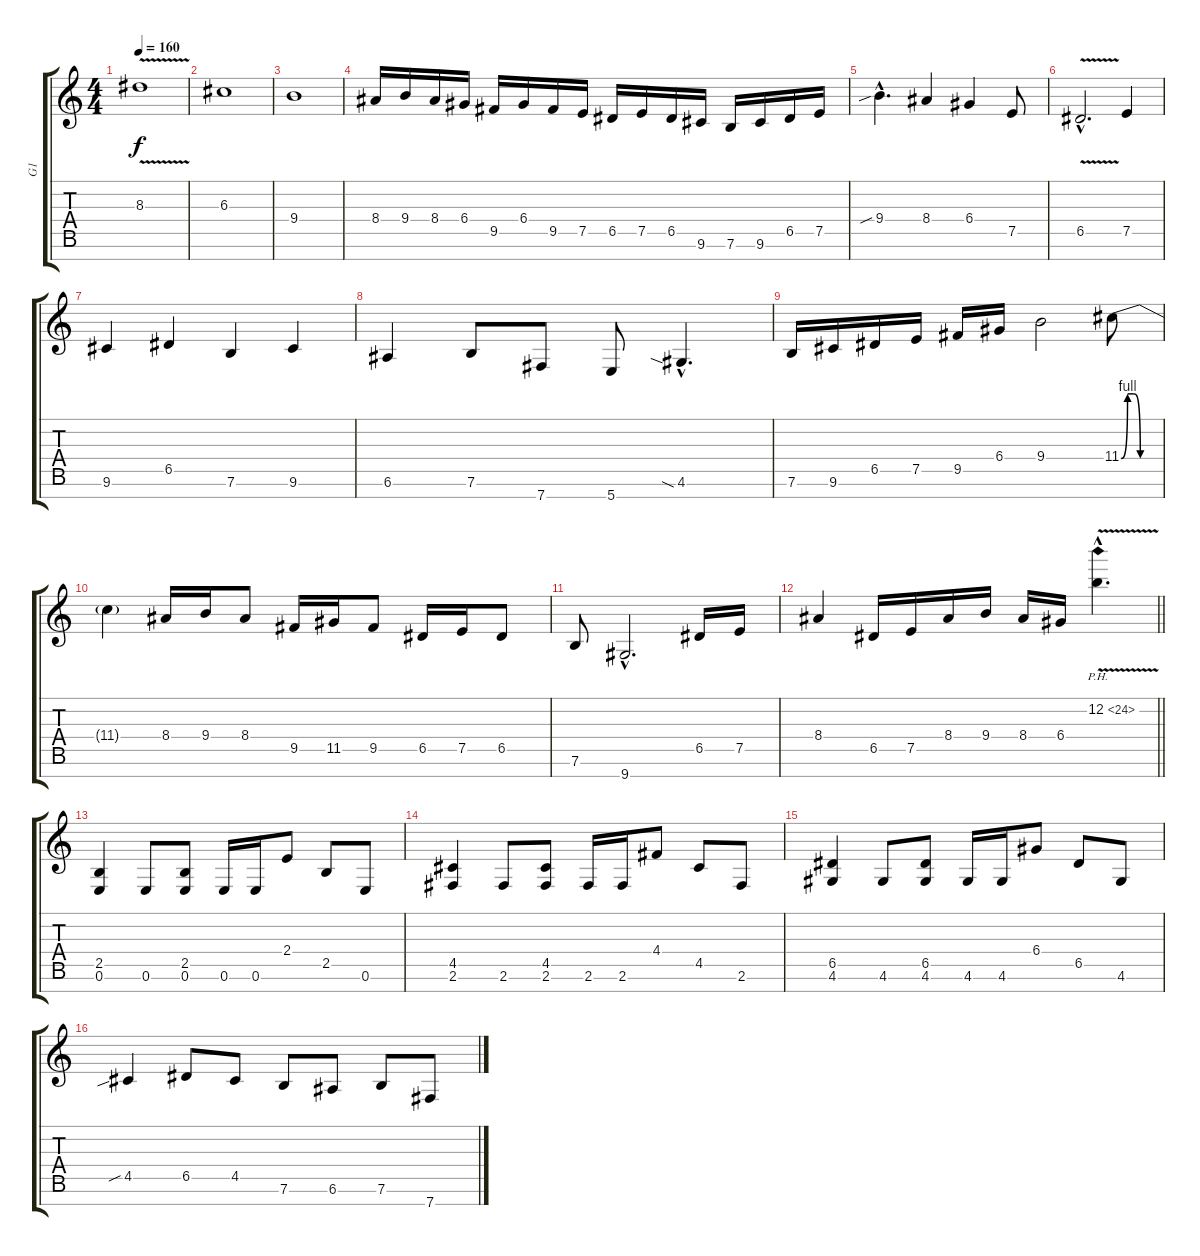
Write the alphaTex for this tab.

\track ("G1" "G1") {instrument distortionguitar}
\staff {score tabs}
\tuning (E4 B3 G3 D3 A2 E2 B1) {hide}
\ts (4 4)
\tempo 160
\clef g2
\ks c
8.3{v}.1{dy f} |
6.3.1 |
9.4.1 |
8.4.16 9.4.16 8.4.16 6.4.16 9.5.16 6.4.16 9.5.16 7.5.16 6.5.16 7.5.16 6.5.16 9.6.16 7.6.16 9.6.16 6.5.16 7.5.16 |
9.4{sib hac}.4{d} 8.4.4 6.4.4 7.5.8 |
6.5{v hac}.2{d} 7.5.4 |
9.6.4 6.5.4 7.6.4 9.6.4 |
6.6.4 7.6.8 7.7.8 5.7.8 4.6{sia hac}.4{d} |
7.6.16 9.6.16 6.5.16 7.5.16 9.5.16 6.4.16 9.4.2 11.4{be (custom 0 0 10 4 20 4 30 0 60 0)}.8 |
11.4{t}.4 8.4.16 9.4.16 8.4.8 9.5.16 11.5.16 9.5.8 6.5.16 7.5.16 6.5.8 |
7.6.8 9.7{hac}.2{d} 6.5.16 7.5.16 |
\barLineRight lightlight
8.4.4 6.5.16 7.5.16 8.4.16 9.4.16 8.4.16 6.4.16 12.2{ph 12 v hac}.4{d} |
\section ("" "")
(2.5 0.6).4 0.6.8 (2.5 0.6).8 0.6.16 0.6.16 2.4.8 2.5.8 0.6.8 |
(4.5 2.6).4 2.6.8 (4.5 2.6).8 2.6.16 2.6.16 4.4.8 4.5.8 2.6.8 |
(6.5 4.6).4 4.6.8 (6.5 4.6).8 4.6.16 4.6.16 6.4.8 6.5.8 4.6.8 |
4.5{sib}.4 6.5.8 4.5.8 7.6.8 6.6.8 7.6.8 7.7.8
